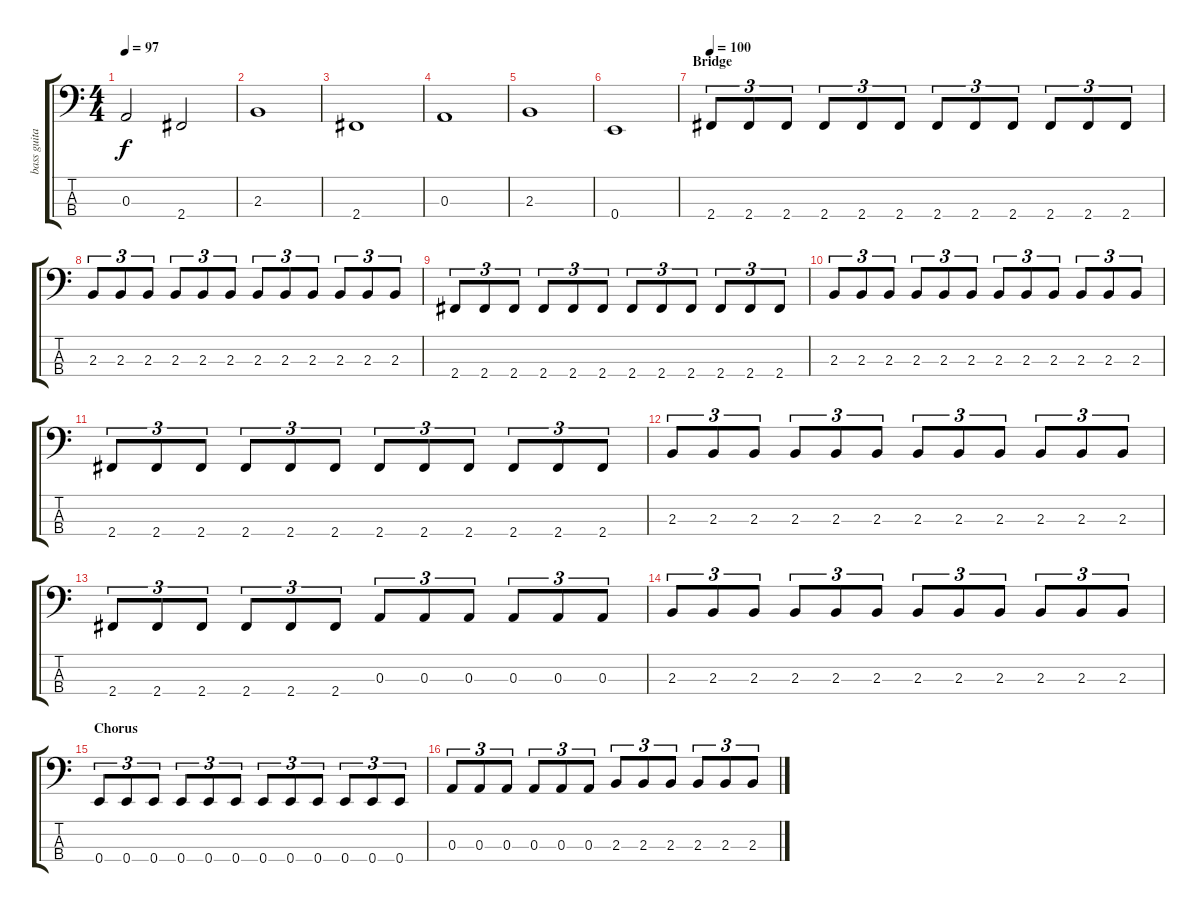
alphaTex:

\track ("bass guitar - andi" "bass guita") {instrument electricbassfinger}
\staff {score tabs}
\tuning (G2 D2 A1 E1) {hide}
\ts (4 4)
\tempo 97
\clef f4
\ks c
0.3.2{dy f} 2.4.2 |
2.3.1 |
2.4.1 |
0.3.1 |
2.3.1 |
0.4.1 |
\section ("" "Bridge")
\tempo 100
2.4.8{tu (3 2)} 2.4.8{tu (3 2)} 2.4.8{tu (3 2)} 2.4.8{tu (3 2)} 2.4.8{tu (3 2)} 2.4.8{tu (3 2)} 2.4.8{tu (3 2)} 2.4.8{tu (3 2)} 2.4.8{tu (3 2)} 2.4.8{tu (3 2)} 2.4.8{tu (3 2)} 2.4.8{tu (3 2)} |
2.3.8{tu (3 2)} 2.3.8{tu (3 2)} 2.3.8{tu (3 2)} 2.3.8{tu (3 2)} 2.3.8{tu (3 2)} 2.3.8{tu (3 2)} 2.3.8{tu (3 2)} 2.3.8{tu (3 2)} 2.3.8{tu (3 2)} 2.3.8{tu (3 2)} 2.3.8{tu (3 2)} 2.3.8{tu (3 2)} |
2.4.8{tu (3 2)} 2.4.8{tu (3 2)} 2.4.8{tu (3 2)} 2.4.8{tu (3 2)} 2.4.8{tu (3 2)} 2.4.8{tu (3 2)} 2.4.8{tu (3 2)} 2.4.8{tu (3 2)} 2.4.8{tu (3 2)} 2.4.8{tu (3 2)} 2.4.8{tu (3 2)} 2.4.8{tu (3 2)} |
2.3.8{tu (3 2)} 2.3.8{tu (3 2)} 2.3.8{tu (3 2)} 2.3.8{tu (3 2)} 2.3.8{tu (3 2)} 2.3.8{tu (3 2)} 2.3.8{tu (3 2)} 2.3.8{tu (3 2)} 2.3.8{tu (3 2)} 2.3.8{tu (3 2)} 2.3.8{tu (3 2)} 2.3.8{tu (3 2)} |
2.4.8{tu (3 2)} 2.4.8{tu (3 2)} 2.4.8{tu (3 2)} 2.4.8{tu (3 2)} 2.4.8{tu (3 2)} 2.4.8{tu (3 2)} 2.4.8{tu (3 2)} 2.4.8{tu (3 2)} 2.4.8{tu (3 2)} 2.4.8{tu (3 2)} 2.4.8{tu (3 2)} 2.4.8{tu (3 2)} |
2.3.8{tu (3 2)} 2.3.8{tu (3 2)} 2.3.8{tu (3 2)} 2.3.8{tu (3 2)} 2.3.8{tu (3 2)} 2.3.8{tu (3 2)} 2.3.8{tu (3 2)} 2.3.8{tu (3 2)} 2.3.8{tu (3 2)} 2.3.8{tu (3 2)} 2.3.8{tu (3 2)} 2.3.8{tu (3 2)} |
2.4.8{tu (3 2)} 2.4.8{tu (3 2)} 2.4.8{tu (3 2)} 2.4.8{tu (3 2)} 2.4.8{tu (3 2)} 2.4.8{tu (3 2)} 0.3.8{tu (3 2)} 0.3.8{tu (3 2)} 0.3.8{tu (3 2)} 0.3.8{tu (3 2)} 0.3.8{tu (3 2)} 0.3.8{tu (3 2)} |
2.3.8{tu (3 2)} 2.3.8{tu (3 2)} 2.3.8{tu (3 2)} 2.3.8{tu (3 2)} 2.3.8{tu (3 2)} 2.3.8{tu (3 2)} 2.3.8{tu (3 2)} 2.3.8{tu (3 2)} 2.3.8{tu (3 2)} 2.3.8{tu (3 2)} 2.3.8{tu (3 2)} 2.3.8{tu (3 2)} |
\section ("" "Chorus")
0.4.8{tu (3 2)} 0.4.8{tu (3 2)} 0.4.8{tu (3 2)} 0.4.8{tu (3 2)} 0.4.8{tu (3 2)} 0.4.8{tu (3 2)} 0.4.8{tu (3 2)} 0.4.8{tu (3 2)} 0.4.8{tu (3 2)} 0.4.8{tu (3 2)} 0.4.8{tu (3 2)} 0.4.8{tu (3 2)} |
0.3.8{tu (3 2)} 0.3.8{tu (3 2)} 0.3.8{tu (3 2)} 0.3.8{tu (3 2)} 0.3.8{tu (3 2)} 0.3.8{tu (3 2)} 2.3.8{tu (3 2)} 2.3.8{tu (3 2)} 2.3.8{tu (3 2)} 2.3.8{tu (3 2)} 2.3.8{tu (3 2)} 2.3.8{tu (3 2)}
